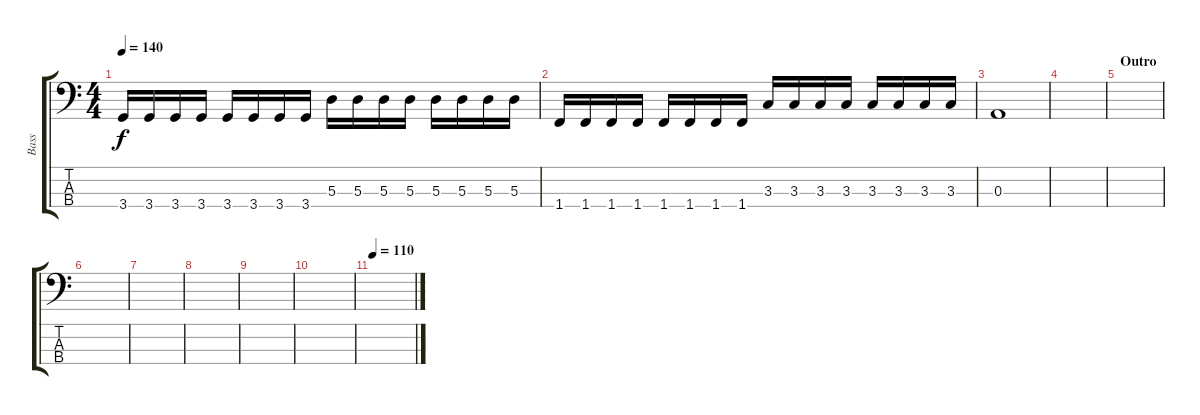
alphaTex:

\track ("Bass" "Bass") {instrument electricbasspick}
\staff {score tabs}
\tuning (G2 D2 A1 E1) {hide}
\ts (4 4)
\tempo 140
\clef f4
\ks c
3.4.16{dy f} 3.4.16 3.4.16 3.4.16 3.4.16 3.4.16 3.4.16 3.4.16 5.3.16 5.3.16 5.3.16 5.3.16 5.3.16 5.3.16 5.3.16 5.3.16 |
1.4.16 1.4.16 1.4.16 1.4.16 1.4.16 1.4.16 1.4.16 1.4.16 3.3.16 3.3.16 3.3.16 3.3.16 3.3.16 3.3.16 3.3.16 3.3.16 |
0.3.1 |
|
\section ("" "Outro")
|
|
|
|
|
|
\tempo 110
